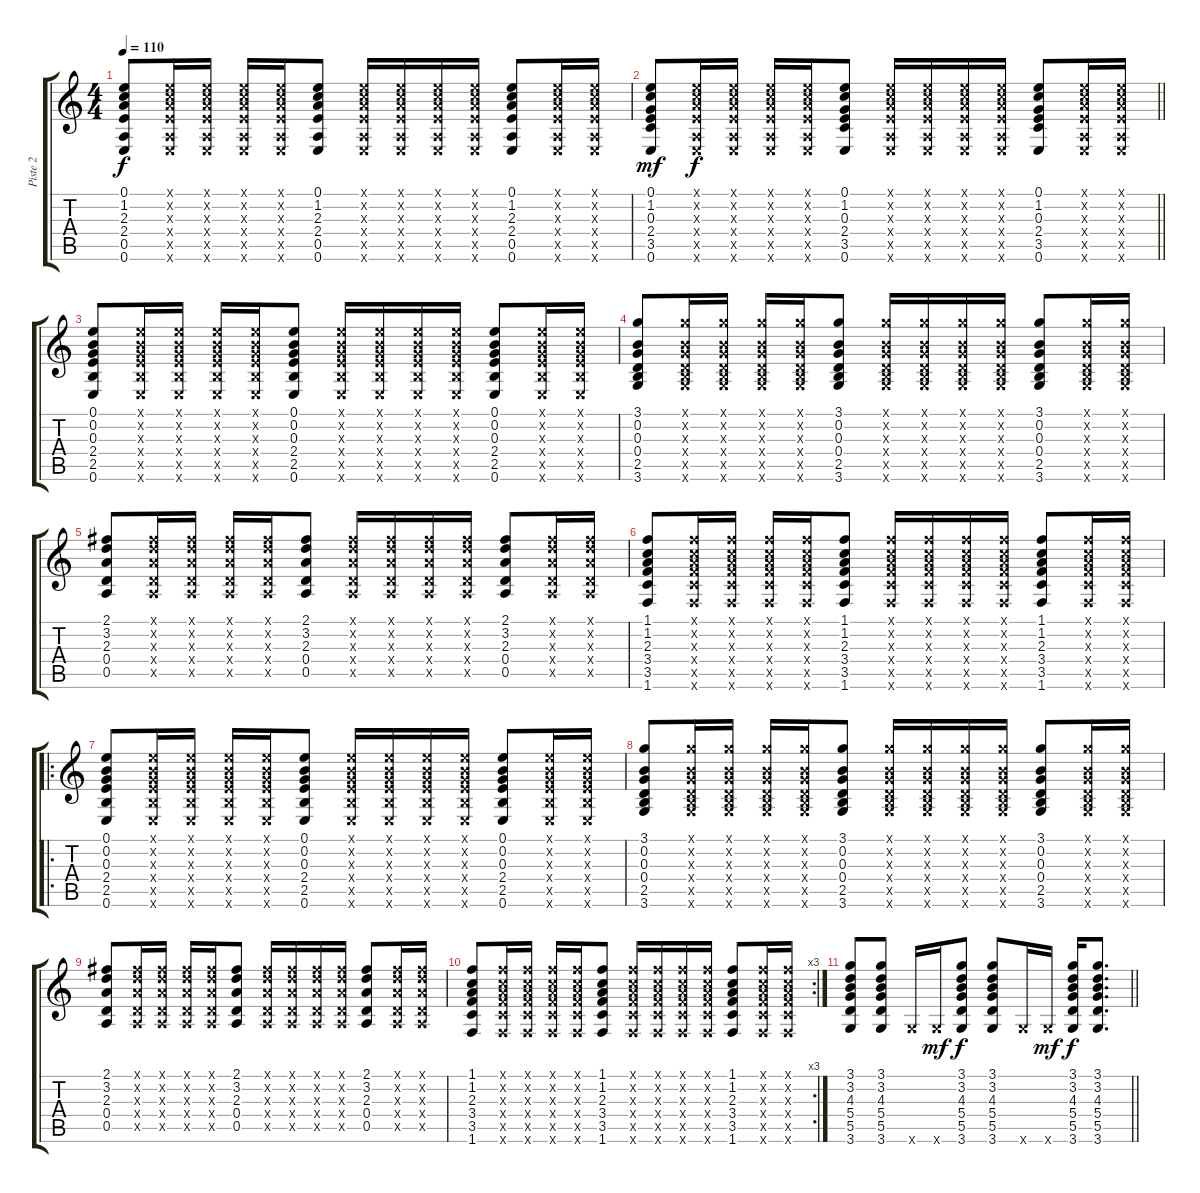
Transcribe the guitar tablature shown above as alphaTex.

\track ("Piste 2" "Piste 2") {instrument overdrivenguitar}
\staff {score tabs}
\tuning (E4 B3 G3 D3 A2 E2) {hide}
\ts (4 4)
\tempo 110
\clef g2
\ks c
(0.1 1.2 2.3 2.4 0.5 0.6).8{dy f} (0.1{x} 1.2{x} 2.3{x} 2.4{x} 0.5{x} 0.6{x}).16 (0.1{x} 1.2{x} 2.3{x} 2.4{x} 0.5{x} 0.6{x}).16 (0.1{x} 1.2{x} 2.3{x} 2.4{x} 0.5{x} 0.6{x}).16 (0.1{x} 1.2{x} 2.3{x} 2.4{x} 0.5{x} 0.6{x}).16 (0.1 1.2 2.3 2.4 0.5 0.6).8 (0.1{x} 1.2{x} 2.3{x} 2.4{x} 0.5{x} 0.6{x}).16 (0.1{x} 1.2{x} 2.3{x} 2.4{x} 0.5{x} 0.6{x}).16 (0.1{x} 1.2{x} 2.3{x} 2.4{x} 0.5{x} 0.6{x}).16 (0.1{x} 1.2{x} 2.3{x} 2.4{x} 0.5{x} 0.6{x}).16 (0.1 1.2 2.3 2.4 0.5 0.6).8 (0.1{x} 1.2{x} 2.3{x} 2.4{x} 0.5{x} 0.6{x}).16 (0.1{x} 1.2{x} 2.3{x} 2.4{x} 0.5{x} 0.6{x}).16 |
\barLineRight lightlight
(0.1 1.2 0.3 2.4 3.5 0.6).8{dy mf} (0.1{x} 1.2{x} 2.3{x} 2.4{x} 0.5{x} 0.6{x}).16{dy f} (0.1{x} 1.2{x} 2.3{x} 2.4{x} 0.5{x} 0.6{x}).16 (0.1{x} 1.2{x} 2.3{x} 2.4{x} 0.5{x} 0.6{x}).16 (0.1{x} 1.2{x} 2.3{x} 2.4{x} 0.5{x} 0.6{x}).16 (0.1 1.2 0.3 2.4 3.5 0.6).8 (0.1{x} 1.2{x} 2.3{x} 2.4{x} 0.5{x} 0.6{x}).16 (0.1{x} 1.2{x} 2.3{x} 2.4{x} 0.5{x} 0.6{x}).16 (0.1{x} 1.2{x} 2.3{x} 2.4{x} 0.5{x} 0.6{x}).16 (0.1{x} 1.2{x} 2.3{x} 2.4{x} 0.5{x} 0.6{x}).16 (0.1 1.2 0.3 2.4 3.5 0.6).8 (0.1{x} 1.2{x} 2.3{x} 2.4{x} 0.5{x} 0.6{x}).16 (0.1{x} 1.2{x} 2.3{x} 2.4{x} 0.5{x} 0.6{x}).16 |
\section ("" "")
(0.1 0.2 0.3 2.4 2.5 0.6).8 (0.1{x} 0.2{x} 0.3{x} 2.4{x} 2.5{x} 0.6{x}).16 (0.1{x} 0.2{x} 0.3{x} 2.4{x} 2.5{x} 0.6{x}).16 (0.1{x} 0.2{x} 0.3{x} 2.4{x} 2.5{x} 0.6{x}).16 (0.1{x} 0.2{x} 0.3{x} 2.4{x} 2.5{x} 0.6{x}).16 (0.1 0.2 0.3 2.4 2.5 0.6).8 (0.1{x} 0.2{x} 0.3{x} 2.4{x} 2.5{x} 0.6{x}).16 (0.1{x} 0.2{x} 0.3{x} 2.4{x} 2.5{x} 0.6{x}).16 (0.1{x} 0.2{x} 0.3{x} 2.4{x} 2.5{x} 0.6{x}).16 (0.1{x} 0.2{x} 0.3{x} 2.4{x} 2.5{x} 0.6{x}).16 (0.1 0.2 0.3 2.4 2.5 0.6).8 (0.1{x} 0.2{x} 0.3{x} 2.4{x} 2.5{x} 0.6{x}).16 (0.1{x} 0.2{x} 0.3{x} 2.4{x} 2.5{x} 0.6{x}).16 |
(3.1 0.2 0.3 0.4 2.5 3.6).8 (3.1{x} 0.2{x} 0.3{x} 0.4{x} 2.5{x} 3.6{x}).16 (3.1{x} 0.2{x} 0.3{x} 0.4{x} 2.5{x} 3.6{x}).16 (3.1{x} 0.2{x} 0.3{x} 0.4{x} 2.5{x} 3.6{x}).16 (3.1{x} 0.2{x} 0.3{x} 0.4{x} 2.5{x} 3.6{x}).16 (3.1 0.2 0.3 0.4 2.5 3.6).8 (3.1{x} 0.2{x} 0.3{x} 0.4{x} 2.5{x} 3.6{x}).16 (3.1{x} 0.2{x} 0.3{x} 0.4{x} 2.5{x} 3.6{x}).16 (3.1{x} 0.2{x} 0.3{x} 0.4{x} 2.5{x} 3.6{x}).16 (3.1{x} 0.2{x} 0.3{x} 0.4{x} 2.5{x} 3.6{x}).16 (3.1 0.2 0.3 0.4 2.5 3.6).8 (3.1{x} 0.2{x} 0.3{x} 0.4{x} 2.5{x} 3.6{x}).16 (3.1{x} 0.2{x} 0.3{x} 0.4{x} 2.5{x} 3.6{x}).16 |
(2.1 3.2 2.3 0.4 0.5).8 (2.1{x} 3.2{x} 2.3{x} 0.4{x} 0.5{x}).16 (2.1{x} 3.2{x} 2.3{x} 0.4{x} 0.5{x}).16 (2.1{x} 3.2{x} 2.3{x} 0.4{x} 0.5{x}).16 (2.1{x} 3.2{x} 2.3{x} 0.4{x} 0.5{x}).16 (2.1 3.2 2.3 0.4 0.5).8 (2.1{x} 3.2{x} 2.3{x} 0.4{x} 0.5{x}).16 (2.1{x} 3.2{x} 2.3{x} 0.4{x} 0.5{x}).16 (2.1{x} 3.2{x} 2.3{x} 0.4{x} 0.5{x}).16 (2.1{x} 3.2{x} 2.3{x} 0.4{x} 0.5{x}).16 (2.1 3.2 2.3 0.4 0.5).8 (2.1{x} 3.2{x} 2.3{x} 0.4{x} 0.5{x}).16 (2.1{x} 3.2{x} 2.3{x} 0.4{x} 0.5{x}).16 |
(1.1 1.2 2.3 3.4 3.5 1.6).8 (1.1{x} 1.2{x} 2.3{x} 3.4{x} 3.5{x} 1.6{x}).16 (1.1{x} 1.2{x} 2.3{x} 3.4{x} 3.5{x} 1.6{x}).16 (1.1{x} 1.2{x} 2.3{x} 3.4{x} 3.5{x} 1.6{x}).16 (1.1{x} 1.2{x} 2.3{x} 3.4{x} 3.5{x} 1.6{x}).16 (1.1 1.2 2.3 3.4 3.5 1.6).8 (1.1{x} 1.2{x} 2.3{x} 3.4{x} 3.5{x} 1.6{x}).16 (1.1{x} 1.2{x} 2.3{x} 3.4{x} 3.5{x} 1.6{x}).16 (1.1{x} 1.2{x} 2.3{x} 3.4{x} 3.5{x} 1.6{x}).16 (1.1{x} 1.2{x} 2.3{x} 3.4{x} 3.5{x} 1.6{x}).16 (1.1 1.2 2.3 3.4 3.5 1.6).8 (1.1{x} 1.2{x} 2.3{x} 3.4{x} 3.5{x} 1.6{x}).16 (1.1{x} 1.2{x} 2.3{x} 3.4{x} 3.5{x} 1.6{x}).16 |
\ro
(0.1 0.2 0.3 2.4 2.5 0.6).8 (0.1{x} 0.2{x} 0.3{x} 2.4{x} 2.5{x} 0.6{x}).16 (0.1{x} 0.2{x} 0.3{x} 2.4{x} 2.5{x} 0.6{x}).16 (0.1{x} 0.2{x} 0.3{x} 2.4{x} 2.5{x} 0.6{x}).16 (0.1{x} 0.2{x} 0.3{x} 2.4{x} 2.5{x} 0.6{x}).16 (0.1 0.2 0.3 2.4 2.5 0.6).8 (0.1{x} 0.2{x} 0.3{x} 2.4{x} 2.5{x} 0.6{x}).16 (0.1{x} 0.2{x} 0.3{x} 2.4{x} 2.5{x} 0.6{x}).16 (0.1{x} 0.2{x} 0.3{x} 2.4{x} 2.5{x} 0.6{x}).16 (0.1{x} 0.2{x} 0.3{x} 2.4{x} 2.5{x} 0.6{x}).16 (0.1 0.2 0.3 2.4 2.5 0.6).8 (0.1{x} 0.2{x} 0.3{x} 2.4{x} 2.5{x} 0.6{x}).16 (0.1{x} 0.2{x} 0.3{x} 2.4{x} 2.5{x} 0.6{x}).16 |
(3.1 0.2 0.3 0.4 2.5 3.6).8 (3.1{x} 0.2{x} 0.3{x} 0.4{x} 2.5{x} 3.6{x}).16 (3.1{x} 0.2{x} 0.3{x} 0.4{x} 2.5{x} 3.6{x}).16 (3.1{x} 0.2{x} 0.3{x} 0.4{x} 2.5{x} 3.6{x}).16 (3.1{x} 0.2{x} 0.3{x} 0.4{x} 2.5{x} 3.6{x}).16 (3.1 0.2 0.3 0.4 2.5 3.6).8 (3.1{x} 0.2{x} 0.3{x} 0.4{x} 2.5{x} 3.6{x}).16 (3.1{x} 0.2{x} 0.3{x} 0.4{x} 2.5{x} 3.6{x}).16 (3.1{x} 0.2{x} 0.3{x} 0.4{x} 2.5{x} 3.6{x}).16 (3.1{x} 0.2{x} 0.3{x} 0.4{x} 2.5{x} 3.6{x}).16 (3.1 0.2 0.3 0.4 2.5 3.6).8 (3.1{x} 0.2{x} 0.3{x} 0.4{x} 2.5{x} 3.6{x}).16 (3.1{x} 0.2{x} 0.3{x} 0.4{x} 2.5{x} 3.6{x}).16 |
(2.1 3.2 2.3 0.4 0.5).8 (2.1{x} 3.2{x} 2.3{x} 0.4{x} 0.5{x}).16 (2.1{x} 3.2{x} 2.3{x} 0.4{x} 0.5{x}).16 (2.1{x} 3.2{x} 2.3{x} 0.4{x} 0.5{x}).16 (2.1{x} 3.2{x} 2.3{x} 0.4{x} 0.5{x}).16 (2.1 3.2 2.3 0.4 0.5).8 (2.1{x} 3.2{x} 2.3{x} 0.4{x} 0.5{x}).16 (2.1{x} 3.2{x} 2.3{x} 0.4{x} 0.5{x}).16 (2.1{x} 3.2{x} 2.3{x} 0.4{x} 0.5{x}).16 (2.1{x} 3.2{x} 2.3{x} 0.4{x} 0.5{x}).16 (2.1 3.2 2.3 0.4 0.5).8 (2.1{x} 3.2{x} 2.3{x} 0.4{x} 0.5{x}).16 (2.1{x} 3.2{x} 2.3{x} 0.4{x} 0.5{x}).16 |
\rc 3
(1.1 1.2 2.3 3.4 3.5 1.6).8 (1.1{x} 1.2{x} 2.3{x} 3.4{x} 3.5{x} 1.6{x}).16 (1.1{x} 1.2{x} 2.3{x} 3.4{x} 3.5{x} 1.6{x}).16 (1.1{x} 1.2{x} 2.3{x} 3.4{x} 3.5{x} 1.6{x}).16 (1.1{x} 1.2{x} 2.3{x} 3.4{x} 3.5{x} 1.6{x}).16 (1.1 1.2 2.3 3.4 3.5 1.6).8 (1.1{x} 1.2{x} 2.3{x} 3.4{x} 3.5{x} 1.6{x}).16 (1.1{x} 1.2{x} 2.3{x} 3.4{x} 3.5{x} 1.6{x}).16 (1.1{x} 1.2{x} 2.3{x} 3.4{x} 3.5{x} 1.6{x}).16 (1.1{x} 1.2{x} 2.3{x} 3.4{x} 3.5{x} 1.6{x}).16 (1.1 1.2 2.3 3.4 3.5 1.6).8 (1.1{x} 1.2{x} 2.3{x} 3.4{x} 3.5{x} 1.6{x}).16 (1.1{x} 1.2{x} 2.3{x} 3.4{x} 3.5{x} 1.6{x}).16 |
\barLineRight lightlight
(3.1 3.2 4.3 5.4 5.5 3.6).8 (3.1 3.2 4.3 5.4 5.5 3.6).8 3.6{x}.16 3.6{x}.16{dy mf} (3.1 3.2 4.3 5.4 5.5 3.6).8{dy f} (3.1 3.2 4.3 5.4 5.5 3.6).8 3.6{x}.16 3.6{x}.16{dy mf} (3.1 3.2 4.3 5.4 5.5 3.6).16{dy f} (3.1 3.2 4.3 5.4 5.5 3.6).8{d}
